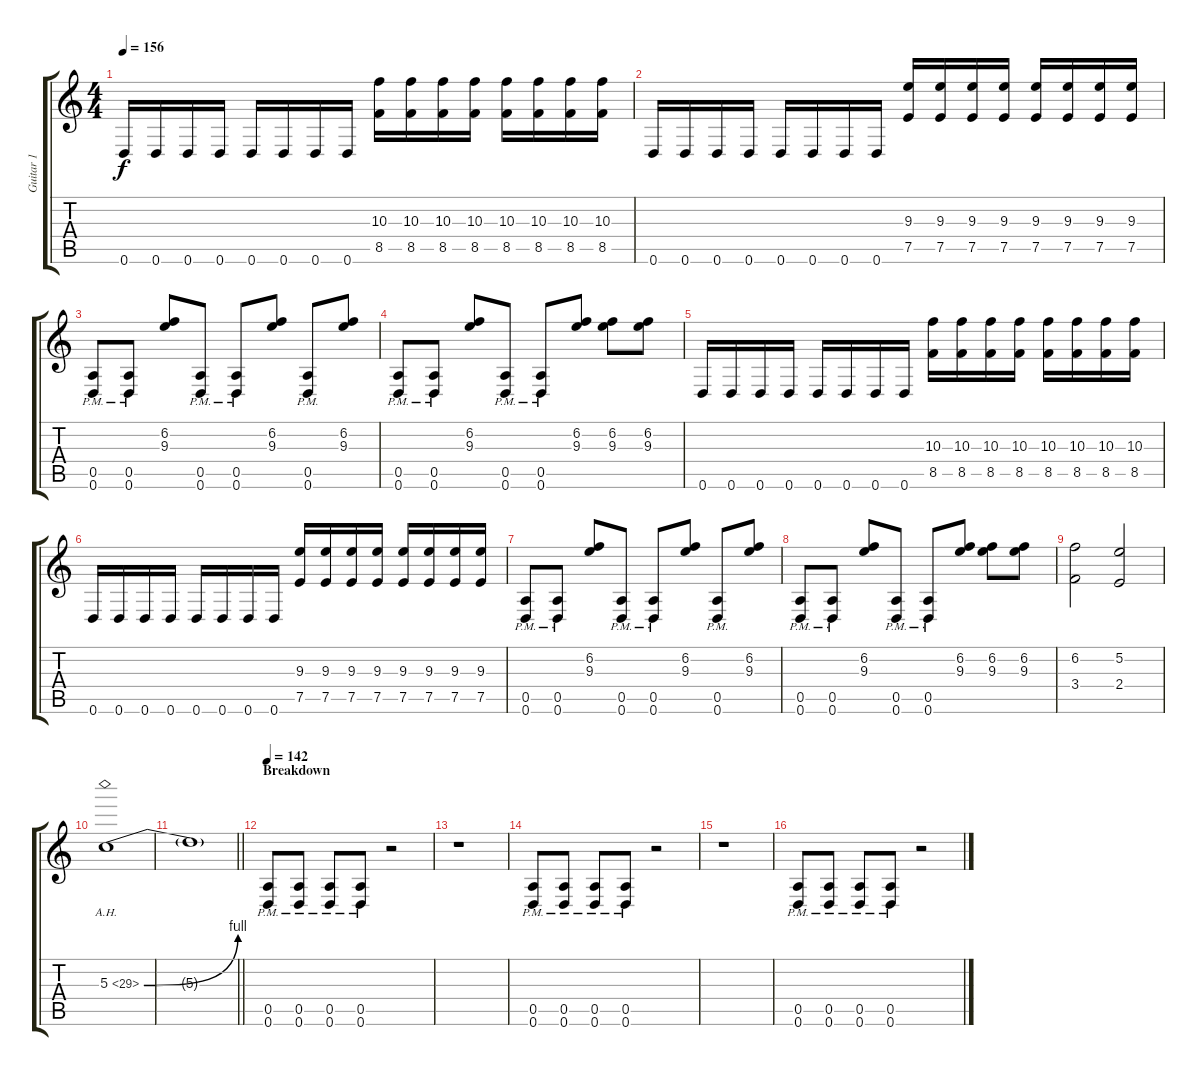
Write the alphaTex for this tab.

\track ("Guitar 1" "Guitar 1") {instrument distortionguitar}
\staff {score tabs}
\tuning (E4 B3 G3 D3 A2 D2) {hide}
\ts (4 4)
\tempo 156
\clef g2
\ks c
0.6.16{dy f} 0.6.16 0.6.16 0.6.16 0.6.16 0.6.16 0.6.16 0.6.16 (10.3 8.5).16 (10.3 8.5).16 (10.3 8.5).16 (10.3 8.5).16 (10.3 8.5).16 (10.3 8.5).16 (10.3 8.5).16 (10.3 8.5).16 |
0.6.16 0.6.16 0.6.16 0.6.16 0.6.16 0.6.16 0.6.16 0.6.16 (9.3 7.5).16 (9.3 7.5).16 (9.3 7.5).16 (9.3 7.5).16 (9.3 7.5).16 (9.3 7.5).16 (9.3 7.5).16 (9.3 7.5).16 |
(0.5{pm} 0.6{pm}).8 (0.5{pm} 0.6{pm}).8 (6.2 9.3).8 (0.5{pm} 0.6{pm}).8 (0.5{pm} 0.6{pm}).8 (6.2 9.3).8 (0.5{pm} 0.6{pm}).8 (6.2 9.3).8 |
(0.5{pm} 0.6{pm}).8 (0.5{pm} 0.6{pm}).8 (6.2 9.3).8 (0.5{pm} 0.6{pm}).8 (0.5{pm} 0.6{pm}).8 (6.2 9.3).8 (6.2 9.3).8 (6.2 9.3).8 |
0.6.16 0.6.16 0.6.16 0.6.16 0.6.16 0.6.16 0.6.16 0.6.16 (10.3 8.5).16 (10.3 8.5).16 (10.3 8.5).16 (10.3 8.5).16 (10.3 8.5).16 (10.3 8.5).16 (10.3 8.5).16 (10.3 8.5).16 |
0.6.16 0.6.16 0.6.16 0.6.16 0.6.16 0.6.16 0.6.16 0.6.16 (9.3 7.5).16 (9.3 7.5).16 (9.3 7.5).16 (9.3 7.5).16 (9.3 7.5).16 (9.3 7.5).16 (9.3 7.5).16 (9.3 7.5).16 |
(0.5{pm} 0.6{pm}).8 (0.5{pm} 0.6{pm}).8 (6.2 9.3).8 (0.5{pm} 0.6{pm}).8 (0.5{pm} 0.6{pm}).8 (6.2 9.3).8 (0.5{pm} 0.6{pm}).8 (6.2 9.3).8 |
(0.5{pm} 0.6{pm}).8 (0.5{pm} 0.6{pm}).8 (6.2 9.3).8 (0.5{pm} 0.6{pm}).8 (0.5{pm} 0.6{pm}).8 (6.2 9.3).8 (6.2 9.3).8 (6.2 9.3).8 |
(6.2 3.4).2 (5.2 2.4).2 |
5.3{be (bend 0 0 60 4) ah 24}.1 |
\barLineRight lightlight
5.3{t}.1 |
\section ("" "Breakdown")
\tempo 142
(0.5{pm} 0.6{pm}).8 (0.5{pm} 0.6{pm}).8 (0.5{pm} 0.6{pm}).8 (0.5{pm} 0.6{pm}).8 r.2 |
r.1 |
(0.5{pm} 0.6{pm}).8 (0.5{pm} 0.6{pm}).8 (0.5{pm} 0.6{pm}).8 (0.5{pm} 0.6{pm}).8 r.2 |
r.1 |
(0.5{pm} 0.6{pm}).8 (0.5{pm} 0.6{pm}).8 (0.5{pm} 0.6{pm}).8 (0.5{pm} 0.6{pm}).8 r.2
